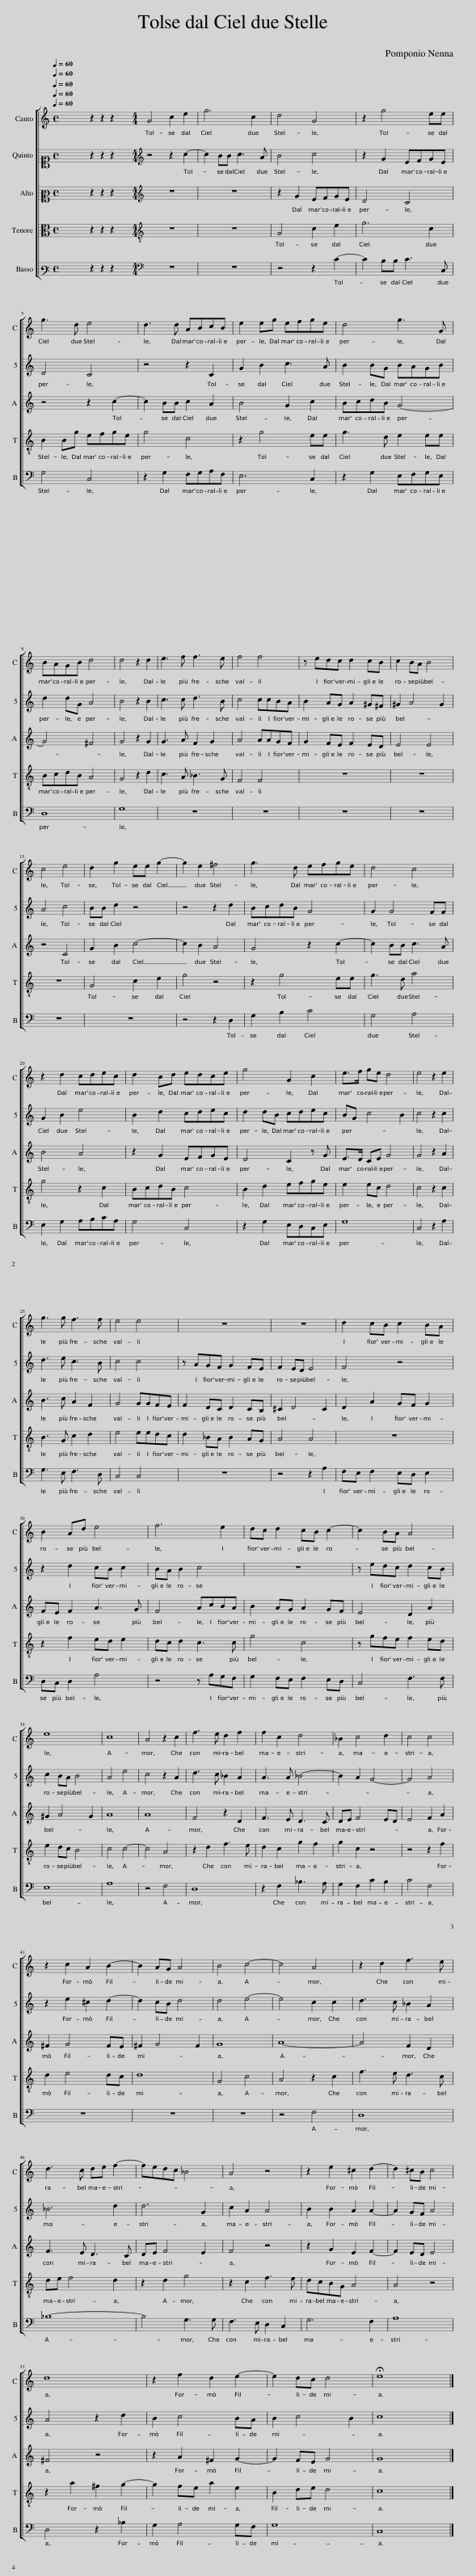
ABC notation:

X:1
%%score [ 1 2 3 4 5 ]
L:1/8
Q:1/4=60
M:4/4
I:linebreak $
K:C
V:1 treble
V:2 alto1
V:3 alto2
V:4 alto
V:5 bass3
V:1
 x8 | z2 z2 z2 x2 |[M:4/4] G4 c2 e2 | g6 c2 | d4 G4 | %5
 z2 g4 ee |$ g3 d e4 | d3 d ABcB | e2 eg efge | d4 g3 G |$ %10
 BAGB d4 | d4 z2 d2 | e3 f f3 e | f4 f4 | z edc d2 cB | %15
 c2 BA B4 |$ c4 e4 | d2 g2 ee g2- | g2 e2 ^f4 | g3 d efge | %20
 d4 c4 |$ z2 d2 cdec | d2 Bd edce | g4 G2 c2 | e>f ge d4 | %25
 e4 z2 e2 |$ g3 g f3 f | e4 e4 | z8 | z8 | %30
 d2 cB c2 BA |$ B2 Ad e4 | f6 e2 | dc d2 cB c2- | c2 BA A4 |$ %35
 e8 | c8 | A4 z2 c2 | f3 e d2 f2 | f2 c2 d4 | %40
 _B2 c4 d2 | c4 c4 |$ z2 c2 A2 B2- | B2 AG A4 | B4 c4- | %45
 c4 A4 | z2 d2 f3 e |$ d3 c de f2- | fedc _B4 | A4 z4 | %50
 z2 e2 ^c2 d2- | d2 ^cB c4 |$ d8 | z2 f2 d2 e2- | e2 dc d4 | %55
 !fermata!e8 |] %56
V:2
 x8 | z2 z2 z2 x2 |[M:4/4][K:treble] z4 z2 c2- | c2 BB c3 A | B4 c4 | %5
 z2 G2 EFGE |$ D4 C4 | z4 z2 C2 | G2 B2 c3 A | B2 BG BAGB |$ %10
 d2 dG A4 | B4 z2 B2 | c3 c d3 B | c4 ccBA | B2 AG A2 ^G^F | %15
 ^G2 A4 G2 |$ A4 c4 | BB d2 z4 | z4 z2 d2 | BcdB G4 | %20
 G2 G4 FF |$ G2 B2 e4 | B2 d2 cdec | d2 dB cdec | BG c4 B2 | %25
 c4 z2 c2 |$ d3 e c3 B | c4 c4 | z AGF G2 FE | F2 ED E4 | %30
 F4 z4 |$ z2 d2 cB c2 | BA B2 c4 | z8 | z edc d2 cB |$ %35
 c2 BA B4 | A4 e4 | c4 z2 A2 | d3 c _B2 A2 | A3 A _B4- | %40
 B2 A2 G4- | G4 A4 |$ z2 e2 ^c2 d2- | d2 cB d4 | d4 e4- | %45
 e4 c2 c2 | d3 c _B2 A2 |$ _B6 d2 | d6 G2 | c2 A2 A4 | %50
 B2 B2 A2 A2- | A2 GF A4 |$ A4 z2 d2 | B2 c4 BA | B2 c4 B2 | %55
 c8 |] %56
V:3
 x8 | z2 z2 z2 x2 |[M:4/4][K:treble] z8 | z8 | z2 G2 EFGE | %5
 D4 C4 |$ z4 z2 c2- | c2 BB c2 A2 | B4 G2 c2 | BcdB G4- |$ %10
 G4 ^F4 | G4 z2 G2 | G3 A F2 G2 | A4 AAGF | G2 FE F2 ED | %15
 E4 E4 |$ z4 C4 | G2 B2 c4- | c2 B2 A4 | G4 z2 c2- | %20
 c2 BB c3 A |$ B4 A4 | z2 G2 EFGE | D4 C2 z G | E>D CE G4 | %25
 G4 z2 A2 |$ B3 c A2 F2 | G4 GGFE | F2 DC D2 CB, | ^C2 D4 C2 | %30
 D2 A2 GF G2 |$ FE F2 A3 G | F4 AcBA | B2 AG A2 GF | E4 D2 A2 |$ %35
 ^G2 A4 G2 | A8 | A8 | F4 z2 D2 | F3 E D3 C | %40
 DE F4 ED | E4 F2 A2 |$ ^F2 G4 FE | ^F2 G4 F2 | G8 | %45
 A8- | A4 F2 D2 |$ F3 E D3 C | DE F4 E2 | F4 z4 | %50
 z2 G2 E2 F2- | F2 ED E4 |$ ^F4 z4 | z2 A2 ^F2 G2- | G2 FE G4 | %55
 G8 |] %56
V:4
 x8 | z2 z2 z2 x2 |[M:4/4][K:treble-8] z8 | z8 | G4 c2 e2 | %5
 g6 c2 |$ B2 Bg efge | g4 c4 | z2 g4 ee | g3 d e2 ee |$ %10
 BcdB A4 | G4 z2 d2 | c3 A _B3 G | F4 F4 | z8 | %15
 z8 |$ z8 | G4 c2 e2 | g4 z4 | z2 g4 ee | %20
 g3 d a4 |$ g4 z2 c2 | BcdB c4 | B2 d2 efge | e2 ec d4 | %25
 c4 z2 c2 |$ B3 G c2 d2 | e4 eedc | d2 _BA B2 AG | A4 A4 | %30
 z8 |$ z2 f2 ed e2 | dc d2 c3 c | g4 c4 | z gfe f2 ed |$ %35
 e2 dc B4 | c4 c4- | c4 A4 | z2 d2 f3 e | d2 c2 g2 f2 | %40
 g2 c2 z4 | z4 z2 f2 |$ d2 e4 dc | d8 | G4 c4 | %45
 A4 z2 c2 | f3 e d3 c |$ de f4 d2 | z2 d2 g4 | z2 c2 f3 e | %50
 dcBG A4 | A4 z4 |$ z2 a2 ^f2 g2- | g2 fe a2 e2 | B2 de d4 | %55
 c8 |] %56
V:5
 x8 | z2 z2 z2 x2 |[M:4/4][K:bass] z8 | z8 | z4 z2 C2- | %5
 C2 B,B, C3 C, |$ G,4 C,4 | z2 G,2 F,G,A,F, | E,6 C,2 | z2 G,2 E,F,G,E, |$ %10
 D,8 | G,8 | z8 | z8 | z8 | %15
 z8 |$ z8 | z8 | z4 z2 D,2 | G,2 B,2 C4 | %20
 G,4 A,4 |$ E,2 G,2 A,B,CA, | G,4 C,4 | z2 G,2 E,D,C,E, | G,8 | %25
 C,4 z2 A,2 |$ G,3 E, F,3 D, | C,4 C,4 | z8 | z4 z2 A,2 | %30
 F,E, F,2 E,D, E,2 |$ D,C, D,2 A,4 | z4 z A,G,F, | G,2 F,E, F,2 E,D, | C,4 F,3 F, |$ %35
 E,8 | A,8 | z4 F,4 | D,8 | z2 F,2 _B,3 A, | %40
 G,2 F,2 C2 B,2 | C4 F,4 |$ z8 | z8 | z8 | %45
 z4 F,4 | D,8 |$ _B,8- | B,4 G,3 G, | F,3 E, D,2 C,2 | %50
 G,6 F,2 | A,8 |$ D,4 z2 _B,2 | G,2 A,4 G,F, | G,8 | %55
 C,8 |] %56
